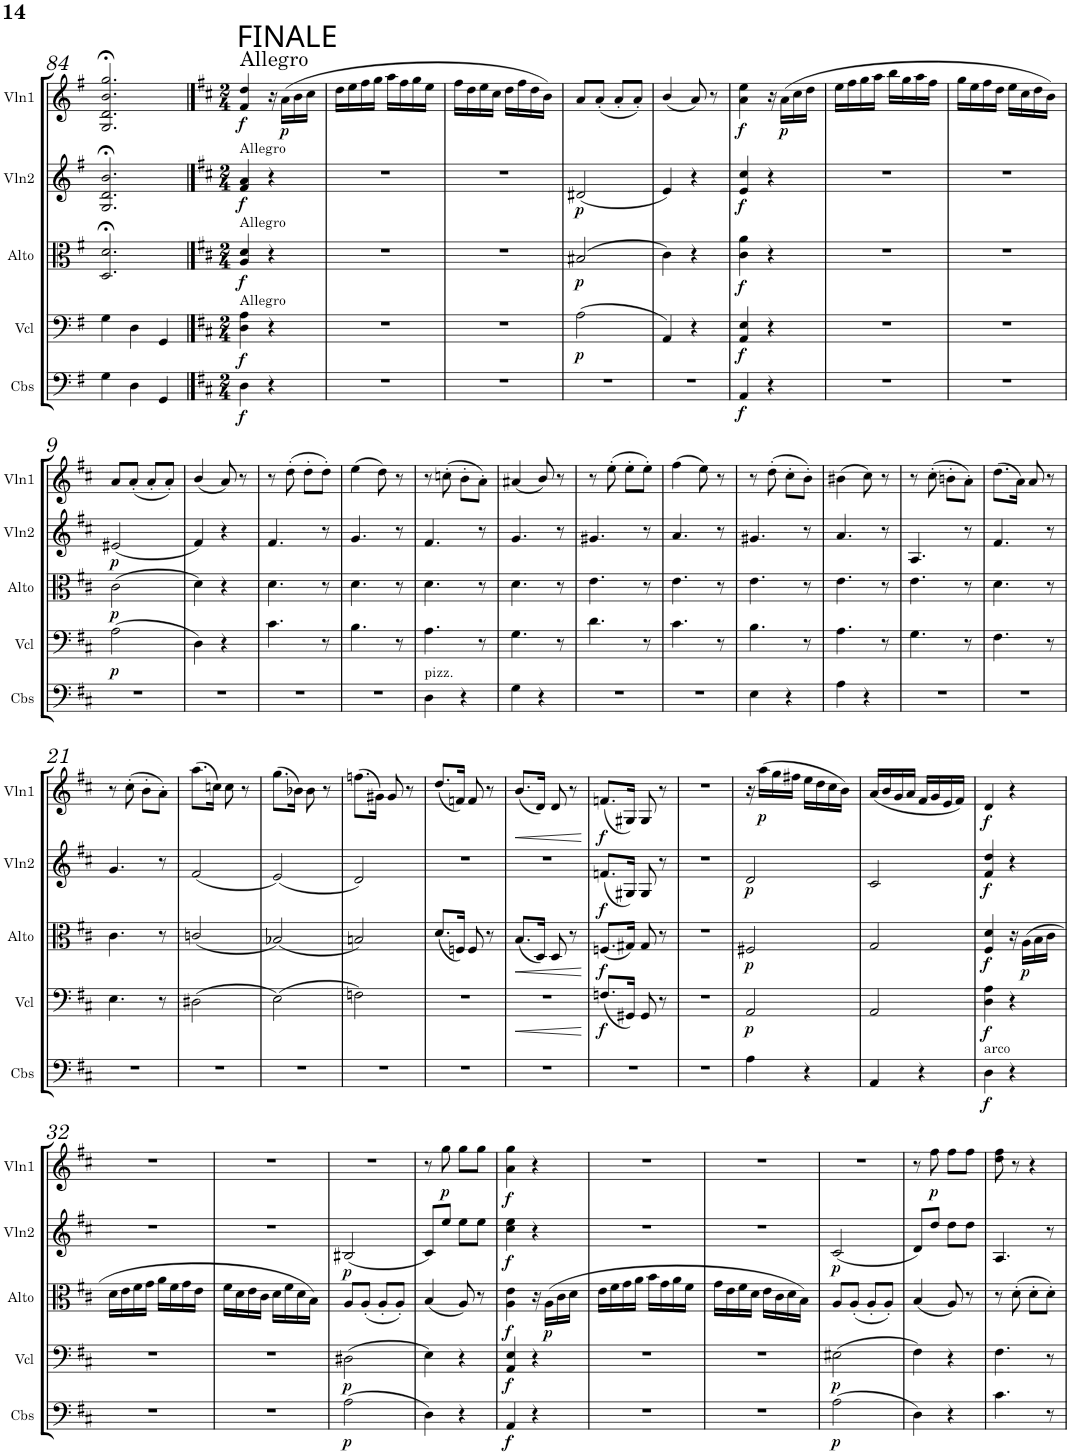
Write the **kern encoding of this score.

**kern	**dynam	**kern	**dynam	**kern	**dynam	**kern	**dynam	**kern	**dynam
*part5	*part5	*part4	*part4	*part3	*part3	*part2	*part2	*part1	*part1
*staff5	*staff5	*staff4	*staff4	*staff3	*staff3	*staff2	*staff2	*staff1	*staff1
*I"Contrebasse	*	*I"Violoncelle	*	*I"Alto	*	*I"Violon 2	*	*I"Violon 1	*
*I'Cbs	*	*I'Vcl	*	*I'Alto	*	*I'Vln2	*	*I'Vln1	*
!!LO:PB:g=z
*clefF4	*	*clefF4	*	*clefC3	*	*clefG2	*	*clefG2	*
*Trd7c12	*	*	*	*	*	*	*	*	*
*k[f#]	*	*k[f#]	*	*k[f#]	*	*k[f#]	*	*k[f#]	*
*M3/4	*	*M3/4	*	*M3/4	*	*M3/4	*	*M3/4	*
=84	=84	=84	=84	=84	=84	=84	=84	=84	=84
4G\	.	4G\	.	2.D/;< 2.d/;<	.	2.G/;< 2.d/;< 2.b/;<	.	2.G/;< 2.d/;< 2.b/;< 2.gg/;<	.
4D\	.	4D\	.	.	.	.	.	.	.
4GG/	.	4GG/	.	.	.	.	.	.	.
==1	==1	==1	==1	==1	==1	==1	==1	==1	==1
*k[f#c#]	*	*k[f#c#]	*	*k[f#c#]	*	*k[f#c#]	*	*k[f#c#]	*
*M2/4	*	*M2/4	*	*M2/4	*	*M2/4	*	*M2/4	*
!	!	!	!	!	!	!	!	!LO:TX:a:t=Allegro	!
!	!	!	!	!	!	!	!	!LO:TX:a:t=FINALE	!
!	!	!	!	!	!	!LO:TX:a:t=Allegro	!	!	!
!	!	!	!	!LO:TX:a:t=Allegro	!	!	!	!	!
!	!	!LO:TX:a:t=Allegro	!	!	!	!	!	!	!
!	!LO:DY:b	!	!LO:DY:b	!	!LO:DY:b	!	!LO:DY:b	!	!LO:DY:b
4D\	f	4D\ 4A\	f	4A/ 4d/	f	4f#/ 4a/	f	4f#/ 4dd/	f
4r	.	4r	.	4r	.	4r	.	16r	.
!	!	!	!	!	!	!	!	!	!LO:DY:b
.	.	.	.	.	.	.	.	(16a\LL	p
.	.	.	.	.	.	.	.	16b\	.
.	.	.	.	.	.	.	.	16cc#\JJ	.
=2	=2	=2	=2	=2	=2	=2	=2	=2	=2
2r	.	2r	.	2r	.	2r	.	16dd\LL	.
.	.	.	.	.	.	.	.	16ee\	.
.	.	.	.	.	.	.	.	16ff#\	.
.	.	.	.	.	.	.	.	16gg\JJ	.
.	.	.	.	.	.	.	.	16aa\LL	.
.	.	.	.	.	.	.	.	16ff#\	.
.	.	.	.	.	.	.	.	16gg\	.
.	.	.	.	.	.	.	.	16ee\JJ	.
=3	=3	=3	=3	=3	=3	=3	=3	=3	=3
2r	.	2r	.	2r	.	2r	.	16ff#\LL	.
.	.	.	.	.	.	.	.	16dd\	.
.	.	.	.	.	.	.	.	16ee\	.
.	.	.	.	.	.	.	.	16cc#\JJ	.
.	.	.	.	.	.	.	.	16dd\LL	.
.	.	.	.	.	.	.	.	16ff#\	.
.	.	.	.	.	.	.	.	16dd\	.
.	.	.	.	.	.	.	.	16b\JJ)	.
=4	=4	=4	=4	=4	=4	=4	=4	=4	=4
!	!	!	!LO:DY:b	!	!LO:DY:b	!	!LO:DY:b	!	!
2r	.	(2A\	p	(2B#X/	p	(2d#X/	p	8a/L	.
.	.	.	.	.	.	.	.	(8a'/J	.
.	.	.	.	.	.	.	.	8a'/L	.
.	.	.	.	.	.	.	.	8a'/J)	.
=5	=5	=5	=5	=5	=5	=5	=5	=5	=5
2r	.	4AA/)	.	4c#\)	.	4e/)	.	(4b/	.
.	.	4r	.	4r	.	4r	.	8a/)	.
.	.	.	.	.	.	.	.	8r	.
=6	=6	=6	=6	=6	=6	=6	=6	=6	=6
!	!LO:DY:b	!	!LO:DY:b	!	!LO:DY:b	!	!LO:DY:b	!	!LO:DY:b
4AA/	f	4AA/ 4E/	f	4c#\ 4a\	f	4e/ 4cc#/	f	4a\ 4ee\	f
4r	.	4r	.	4r	.	4r	.	16r	.
!	!	!	!	!	!	!	!	!	!LO:DY:b
.	.	.	.	.	.	.	.	(16a\LL	p
.	.	.	.	.	.	.	.	16cc#\	.
.	.	.	.	.	.	.	.	16dd\JJ	.
=7	=7	=7	=7	=7	=7	=7	=7	=7	=7
2r	.	2r	.	2r	.	2r	.	16ee\LL	.
.	.	.	.	.	.	.	.	16ff#\	.
.	.	.	.	.	.	.	.	16gg\	.
.	.	.	.	.	.	.	.	16aa\JJ	.
.	.	.	.	.	.	.	.	16bb\LL	.
.	.	.	.	.	.	.	.	16gg\	.
.	.	.	.	.	.	.	.	16aa\	.
.	.	.	.	.	.	.	.	16ff#\JJ	.
=8	=8	=8	=8	=8	=8	=8	=8	=8	=8
2r	.	2r	.	2r	.	2r	.	16gg\LL	.
.	.	.	.	.	.	.	.	16ee\	.
.	.	.	.	.	.	.	.	16ff#\	.
.	.	.	.	.	.	.	.	16dd\JJ	.
.	.	.	.	.	.	.	.	16ee\LL	.
.	.	.	.	.	.	.	.	16cc#\	.
.	.	.	.	.	.	.	.	16dd\	.
.	.	.	.	.	.	.	.	16b\JJ)	.
!!LO:LB:g=z
=9	=9	=9	=9	=9	=9	=9	=9	=9	=9
!	!	!	!LO:DY:b	!	!LO:DY:b	!	!LO:DY:b	!	!
2r	.	(2A\	p	(2c#\	p	(2e#X/	p	8a/L	.
.	.	.	.	.	.	.	.	(8a'/J	.
.	.	.	.	.	.	.	.	8a'/L	.
.	.	.	.	.	.	.	.	8a'/J)	.
=10	=10	=10	=10	=10	=10	=10	=10	=10	=10
2r	.	4D\)	.	4d\)	.	4f#/)	.	(4b/	.
.	.	4r	.	4r	.	4r	.	8a/)	.
.	.	.	.	.	.	.	.	8r	.
=11	=11	=11	=11	=11	=11	=11	=11	=11	=11
2r	.	4.c#\	.	4.d\	.	4.f#/	.	8r	.
.	.	.	.	.	.	.	.	(8dd'\	.
.	.	.	.	.	.	.	.	8dd'\L	.
.	.	8r	.	8r	.	8r	.	8dd'\J)	.
=12	=12	=12	=12	=12	=12	=12	=12	=12	=12
2r	.	4.B\	.	4.d\	.	4.g/	.	(4ee\	.
.	.	.	.	.	.	.	.	8dd\)	.
.	.	8r	.	8r	.	8r	.	8r	.
=13	=13	=13	=13	=13	=13	=13	=13	=13	=13
!LO:TX:a:t=pizz.	!	!	!	!	!	!	!	!	!
4D\	.	4.A\	.	4.d\	.	4.f#/	.	8r	.
.	.	.	.	.	.	.	.	(8ccn'\	.
4r	.	.	.	.	.	.	.	8b'\L	.
.	.	8r	.	8r	.	8r	.	8a'\J)	.
=14	=14	=14	=14	=14	=14	=14	=14	=14	=14
4G\	.	4.G\	.	4.d\	.	4.g/	.	(4a#X/	.
4r	.	.	.	.	.	.	.	8b/)	.
.	.	8r	.	8r	.	8r	.	8r	.
=15	=15	=15	=15	=15	=15	=15	=15	=15	=15
2r	.	4.d\	.	4.e\	.	4.g#X/	.	8r	.
.	.	.	.	.	.	.	.	(8ee'\	.
.	.	.	.	.	.	.	.	8ee'\L	.
.	.	8r	.	8r	.	8r	.	8ee'\J)	.
=16	=16	=16	=16	=16	=16	=16	=16	=16	=16
2r	.	4.c#\	.	4.e\	.	4.a/	.	(4ff#\	.
.	.	.	.	.	.	.	.	8ee\)	.
.	.	8r	.	8r	.	8r	.	8r	.
=17	=17	=17	=17	=17	=17	=17	=17	=17	=17
4E\	.	4.B\	.	4.e\	.	4.g#X/	.	8r	.
.	.	.	.	.	.	.	.	(8dd'\	.
4r	.	.	.	.	.	.	.	8cc#'\L	.
.	.	8r	.	8r	.	8r	.	8b'\J)	.
=18	=18	=18	=18	=18	=18	=18	=18	=18	=18
4A\	.	4.A\	.	4.e\	.	4.a/	.	(4b#X\	.
4r	.	.	.	.	.	.	.	8cc#\)	.
.	.	8r	.	8r	.	8r	.	8r	.
=19	=19	=19	=19	=19	=19	=19	=19	=19	=19
2r	.	4.G\	.	4.e\	.	4.A/	.	8r	.
.	.	.	.	.	.	.	.	(8cc#'\	.
.	.	.	.	.	.	.	.	8bn'\L	.
.	.	8r	.	8r	.	8r	.	8a'\J)	.
=20	=20	=20	=20	=20	=20	=20	=20	=20	=20
2r	.	4.F#\	.	4.d\	.	4.f#/	.	(8.dd\L	.
.	.	.	.	.	.	.	.	16a\Jk)	.
.	.	.	.	.	.	.	.	8a/	.
.	.	8r	.	8r	.	8r	.	8r	.
!!LO:LB:g=z
=21	=21	=21	=21	=21	=21	=21	=21	=21	=21
2r	.	4.E\	.	4.c#\	.	4.g/	.	8r	.
.	.	.	.	.	.	.	.	(8cc#'\	.
.	.	.	.	.	.	.	.	8b'\L	.
.	.	8r	.	8r	.	8r	.	8a'\J)	.
=22	=22	=22	=22	=22	=22	=22	=22	=22	=22
2r	.	(2D#X\	.	(2cn/	.	(2f#/	.	(8.aa\L	.
.	.	.	.	.	.	.	.	16ccn\Jk)	.
.	.	.	.	.	.	.	.	8cc\	.
.	.	.	.	.	.	.	.	8r	.
=23	=23	=23	=23	=23	=23	=23	=23	=23	=23
2r	.	(2E\)	.	(2B-X/)	.	(2e/)	.	(8.gg\L	.
.	.	.	.	.	.	.	.	16b-X\Jk)	.
.	.	.	.	.	.	.	.	8b-\	.
.	.	.	.	.	.	.	.	8r	.
=24	=24	=24	=24	=24	=24	=24	=24	=24	=24
2r	.	2Fn\)	.	2Bn/)	.	2d/)	.	(8.ffn\L	.
.	.	.	.	.	.	.	.	16g#X\Jk)	.
.	.	.	.	.	.	.	.	8g#/	.
.	.	.	.	.	.	.	.	8r	.
=25	=25	=25	=25	=25	=25	=25	=25	=25	=25
2r	.	2r	.	(8.d/L	.	2r	.	(8.dd/L	.
.	.	.	.	16Fn/Jk)	.	.	.	16fn/Jk)	.
.	.	.	.	8F/	.	.	.	8f/	.
.	.	.	.	8r	.	.	.	8r	.
=26	=26	=26	=26	=26	=26	=26	=26	=26	=26
!	!	!	!LO:HP:b	!	!LO:HP:b	!	!	!	!LO:HP:b
2r	.	2r	<	(8.B/L	<	2r	.	(8.b/L	<
.	.	.	.	16D/Jk)	.	.	.	16d/Jk)	.
.	.	.	.	8D/	.	.	.	8d/	.
.	.	.	.	8r	.	.	.	8r	.
.	.	.	[	.	[	.	.	.	[
=27	=27	=27	=27	=27	=27	=27	=27	=27	=27
!	!	!	!LO:DY:b	!	!LO:DY:b	!	!LO:DY:b	!	!LO:DY:b
2r	.	(8.Fn/L	f	(8.Fn/L	f	(8.fn/L	f	(8.fn/L	f
.	.	16GG#X/Jk)	.	16G#X/Jk)	.	16G#X/Jk)	.	16G#X/Jk)	.
.	.	8GG#/	.	8G#/	.	8G#/	.	8G#/	.
.	.	8r	.	8r	.	8r	.	8r	.
=28	=28	=28	=28	=28	=28	=28	=28	=28	=28
2r	.	2r	.	2r	.	2r	.	2r	.
=29	=29	=29	=29	=29	=29	=29	=29	=29	=29
!	!	!	!LO:DY:b	!	!LO:DY:b	!	!LO:DY:b	!	!
4A\	.	2AA/	p	2F#X/	p	2d/	p	16r	.
!	!	!	!	!	!	!	!	!	!LO:DY:b
.	.	.	.	.	.	.	.	(16aa\LL	p
.	.	.	.	.	.	.	.	16gg\	.
.	.	.	.	.	.	.	.	16ff#X\JJ	.
4r	.	.	.	.	.	.	.	16ee\LL	.
.	.	.	.	.	.	.	.	16dd\	.
.	.	.	.	.	.	.	.	16cc#\	.
.	.	.	.	.	.	.	.	16b\JJ)	.
=30	=30	=30	=30	=30	=30	=30	=30	=30	=30
4AA/	.	2AA/	.	2G/	.	2c#/	.	(16a/LL	.
.	.	.	.	.	.	.	.	16b/	.
.	.	.	.	.	.	.	.	16g/	.
.	.	.	.	.	.	.	.	16a/JJ	.
4r	.	.	.	.	.	.	.	16f#/LL	.
.	.	.	.	.	.	.	.	16g/	.
.	.	.	.	.	.	.	.	16e/	.
.	.	.	.	.	.	.	.	16f#/JJ)	.
=31	=31	=31	=31	=31	=31	=31	=31	=31	=31
!LO:TX:a:t=arco	!	!	!	!	!	!	!	!	!
!	!LO:DY:b	!	!LO:DY:b	!	!LO:DY:b	!	!LO:DY:b	!	!LO:DY:b
4D\	f	4D\ 4A\	f	4F#/ 4d/	f	4f#/ 4dd/	f	4d/	f
4r	.	4r	.	16r	.	4r	.	4r	.
!	!	!	!	!	!LO:DY:b	!	!	!	!
.	.	.	.	(16A\LL	p	.	.	.	.
.	.	.	.	16B\	.	.	.	.	.
.	.	.	.	16c#\JJ	.	.	.	.	.
!!LO:LB:g=z
=32	=32	=32	=32	=32	=32	=32	=32	=32	=32
2r	.	2r	.	16d\LL	.	2r	.	2r	.
.	.	.	.	16e\	.	.	.	.	.
.	.	.	.	16f#\	.	.	.	.	.
.	.	.	.	16g\JJ	.	.	.	.	.
.	.	.	.	16a\LL	.	.	.	.	.
.	.	.	.	16f#\	.	.	.	.	.
.	.	.	.	16g\	.	.	.	.	.
.	.	.	.	16e\JJ	.	.	.	.	.
=33	=33	=33	=33	=33	=33	=33	=33	=33	=33
2r	.	2r	.	16f#\LL	.	2r	.	2r	.
.	.	.	.	16d\	.	.	.	.	.
.	.	.	.	16e\	.	.	.	.	.
.	.	.	.	16c#\JJ	.	.	.	.	.
.	.	.	.	16d\LL	.	.	.	.	.
.	.	.	.	16f#\	.	.	.	.	.
.	.	.	.	16d\	.	.	.	.	.
.	.	.	.	16B\JJ)	.	.	.	.	.
=34	=34	=34	=34	=34	=34	=34	=34	=34	=34
!	!LO:DY:b	!	!LO:DY:b	!	!	!	!LO:DY:b	!	!
(2A\	p	(2D#X\	p	8A/L	.	(2B#X/	p	2r	.
.	.	.	.	(8A'/J	.	.	.	.	.
.	.	.	.	8A'/L	.	.	.	.	.
.	.	.	.	8A'/J)	.	.	.	.	.
=35	=35	=35	=35	=35	=35	=35	=35	=35	=35
4D\)	.	4E\)	.	(4B/	.	8c#/L)	.	8r	.
!	!	!	!	!	!	!	!	!	!LO:DY:b
.	.	.	.	.	.	8ee/J	.	8gg\	p
4r	.	4r	.	8A/)	.	8ee\L	.	8gg\L	.
.	.	.	.	8r	.	8ee\J	.	8gg\J	.
=36	=36	=36	=36	=36	=36	=36	=36	=36	=36
!	!LO:DY:b	!	!LO:DY:b	!	!LO:DY:b	!	!LO:DY:b	!	!LO:DY:b
4AA/	f	4AA/ 4E/	f	4A\ 4e\	f	4cc#\ 4ee\	f	4a\ 4gg\	f
4r	.	4r	.	16r	.	4r	.	4r	.
!	!	!	!	!	!LO:DY:b	!	!	!	!
.	.	.	.	(16A\LL	p	.	.	.	.
.	.	.	.	16c#\	.	.	.	.	.
.	.	.	.	16d\JJ	.	.	.	.	.
=37	=37	=37	=37	=37	=37	=37	=37	=37	=37
2r	.	2r	.	16e\LL	.	2r	.	2r	.
.	.	.	.	16f#\	.	.	.	.	.
.	.	.	.	16g\	.	.	.	.	.
.	.	.	.	16a\JJ	.	.	.	.	.
.	.	.	.	16b\LL	.	.	.	.	.
.	.	.	.	16g\	.	.	.	.	.
.	.	.	.	16a\	.	.	.	.	.
.	.	.	.	16f#\JJ	.	.	.	.	.
=38	=38	=38	=38	=38	=38	=38	=38	=38	=38
2r	.	2r	.	16g\LL	.	2r	.	2r	.
.	.	.	.	16e\	.	.	.	.	.
.	.	.	.	16f#\	.	.	.	.	.
.	.	.	.	16d\JJ	.	.	.	.	.
.	.	.	.	16e\LL	.	.	.	.	.
.	.	.	.	16c#\	.	.	.	.	.
.	.	.	.	16d\	.	.	.	.	.
.	.	.	.	16B\JJ)	.	.	.	.	.
=39	=39	=39	=39	=39	=39	=39	=39	=39	=39
!	!LO:DY:b	!	!LO:DY:b	!	!	!	!LO:DY:b	!	!
(2A\	p	(2E#X\	p	8A/L	.	(2c#/	p	2r	.
.	.	.	.	(8A'/J	.	.	.	.	.
.	.	.	.	8A'/L	.	.	.	.	.
.	.	.	.	8A'/J)	.	.	.	.	.
=40	=40	=40	=40	=40	=40	=40	=40	=40	=40
4D\)	.	4F#\)	.	(4B/	.	8d/L)	.	8r	.
!	!	!	!	!	!	!	!	!	!LO:DY:b
.	.	.	.	.	.	8dd/J	.	8ff#\	p
4r	.	4r	.	8A/)	.	8dd\L	.	8ff#\L	.
.	.	.	.	8r	.	8dd\J	.	8ff#\J	.
=41	=41	=41	=41	=41	=41	=41	=41	=41	=41
4.c#\	.	4.F#\	.	8r	.	4.A/	.	8dd\ 8ff#\	.
.	.	.	.	(8d'\	.	.	.	8r	.
.	.	.	.	8d'\L	.	.	.	4r	.
8r	.	8r	.	8d'\J)	.	8r	.	.	.
=	=	=	=	=	=	=	=	=	=
*-	*-	*-	*-	*-	*-	*-	*-	*-	*-
